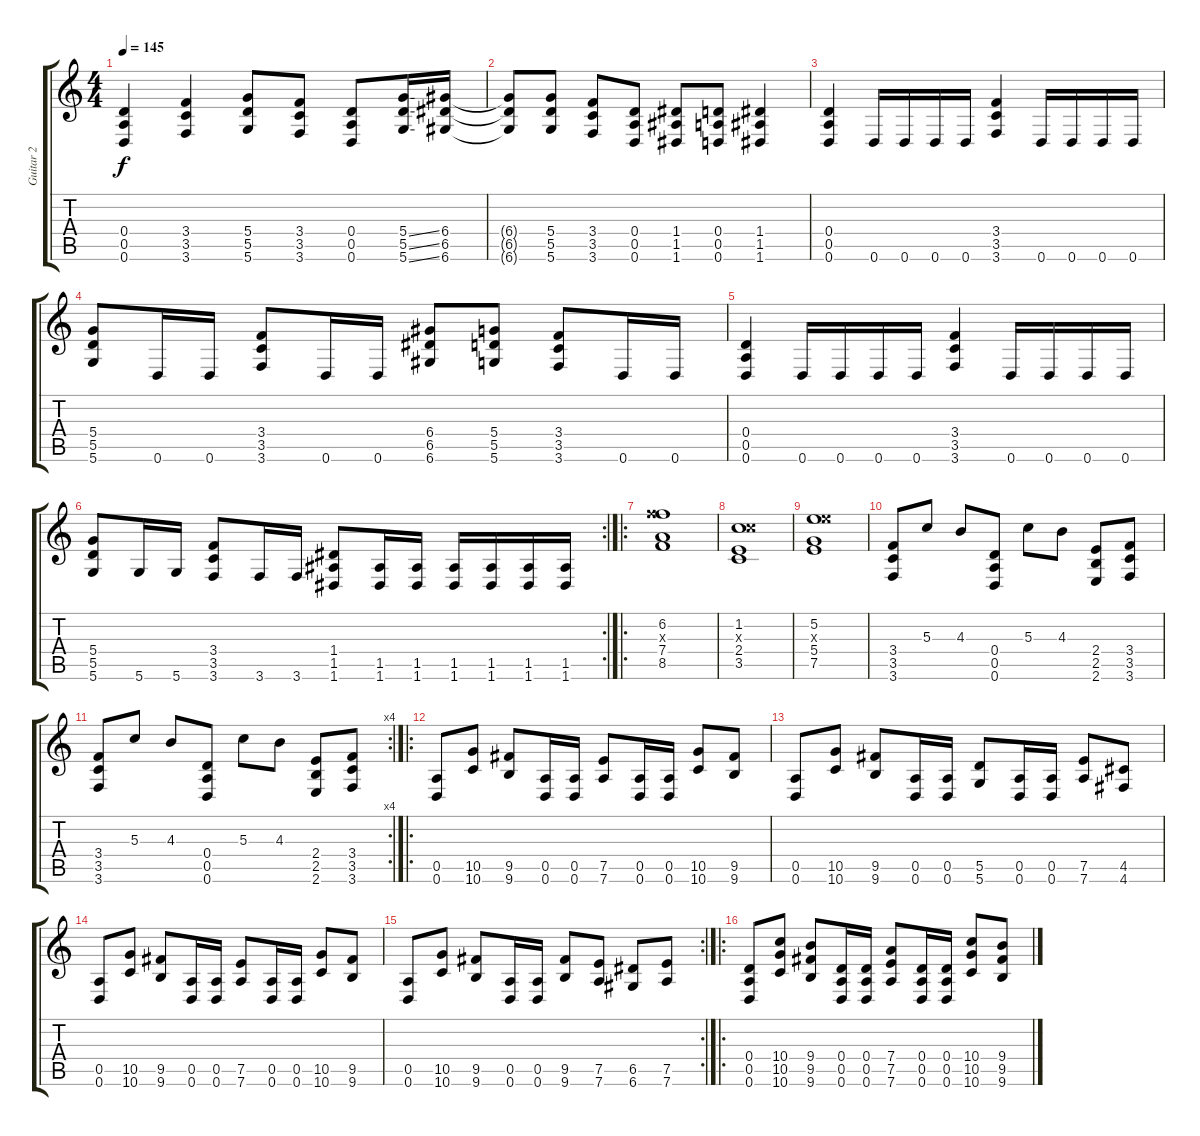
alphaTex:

\track ("Guitar 2" "Guitar 2") {instrument distortionguitar}
\staff {score tabs}
\tuning (E4 B3 G3 D3 A2 D2) {hide}
\ts (4 4)
\tempo 145
\clef g2
\ks c
(0.4 0.5 0.6).4{dy f} (3.4 3.5 3.6).4 (5.4 5.5 5.6).8 (3.4 3.5 3.6).8 (0.4 0.5 0.6).8 (5.4{ss} 5.5{ss} 5.6{ss}).16 (6.4 6.5 6.6).16 |
(6.4{t} 6.5{t} 6.6{t}).8 (5.4 5.5 5.6).8 (3.4 3.5 3.6).8 (0.4 0.5 0.6).8 (1.4 1.5 1.6).8 (0.4 0.5 0.6).8 (1.4 1.5 1.6).4 |
(0.4 0.5 0.6).4 0.6.16 0.6.16 0.6.16 0.6.16 (3.4 3.5 3.6).4 0.6.16 0.6.16 0.6.16 0.6.16 |
(5.4 5.5 5.6).8 0.6.16 0.6.16 (3.4 3.5 3.6).8 0.6.16 0.6.16 (6.4 6.5 6.6).8 (5.4 5.5 5.6).8 (3.4 3.5 3.6).8 0.6.16 0.6.16 |
(0.4 0.5 0.6).4 0.6.16 0.6.16 0.6.16 0.6.16 (3.4 3.5 3.6).4 0.6.16 0.6.16 0.6.16 0.6.16 |
\rc 2
(5.4 5.5 5.6).8 5.6.16 5.6.16 (3.4 3.5 3.6).8 3.6.16 3.6.16 (1.4 1.5 1.6).8 (1.5 1.6).16 (1.5 1.6).16 (1.5 1.6).16 (1.5 1.6).16 (1.5 1.6).16 (1.5 1.6).16 |
\ro
(6.2 10.3{x} 7.4 8.5).1 |
(1.2 5.3{x} 2.4 3.5).1 |
(5.2 9.3{x} 5.4 7.5).1 |
(3.4 3.5 3.6).8 5.3.8 4.3.8 (0.4 0.5 0.6).8 5.3.8 4.3.8 (2.4 2.5 2.6).8 (3.4 3.5 3.6).8 |
\rc 4
(3.4 3.5 3.6).8 5.3.8 4.3.8 (0.4 0.5 0.6).8 5.3.8 4.3.8 (2.4 2.5 2.6).8 (3.4 3.5 3.6).8 |
\ro
(0.5 0.6).8 (10.5 10.6).8 (9.5 9.6).8 (0.5 0.6).16 (0.5 0.6).16 (7.5 7.6).8 (0.5 0.6).16 (0.5 0.6).16 (10.5 10.6).8 (9.5 9.6).8 |
(0.5 0.6).8 (10.5 10.6).8 (9.5 9.6).8 (0.5 0.6).16 (0.5 0.6).16 (5.5 5.6).8 (0.5 0.6).16 (0.5 0.6).16 (7.5 7.6).8 (4.5 4.6).8 |
(0.5 0.6).8 (10.5 10.6).8 (9.5 9.6).8 (0.5 0.6).16 (0.5 0.6).16 (7.5 7.6).8 (0.5 0.6).16 (0.5 0.6).16 (10.5 10.6).8 (9.5 9.6).8 |
\rc 2
(0.5 0.6).8 (10.5 10.6).8 (9.5 9.6).8 (0.5 0.6).16 (0.5 0.6).16 (9.5 9.6).8 (7.5 7.6).8 (6.5 6.6).8 (7.5 7.6).8 |
\ro
(0.4 0.5 0.6).8 (10.4 10.5 10.6).8 (9.4 9.5 9.6).8 (0.4 0.5 0.6).16 (0.4 0.5 0.6).16 (7.4 7.5 7.6).8 (0.4 0.5 0.6).16 (0.4 0.5 0.6).16 (10.4 10.5 10.6).8 (9.4 9.5 9.6).8
